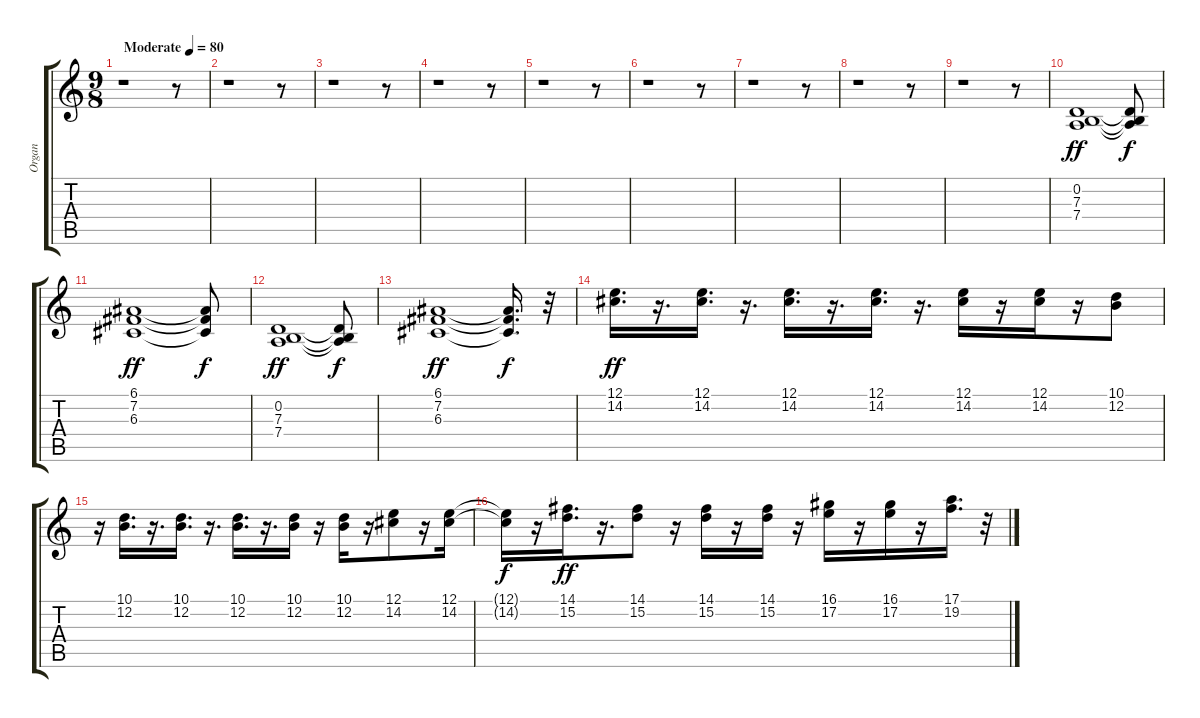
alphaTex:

\track ("Organ" "Organ") {instrument drawbarorgan}
\staff {score tabs}
\tuning (E4 B3 G3 D3 A2 E2) {hide}
\ts (9 8)
\tempo (80 "Moderate")
\clef g2
\ks c
r.1{dy ff instrument drawbarorgan} r.8 |
r.1 r.8 |
r.1 r.8 |
r.1 r.8 |
r.1 r.8 |
r.1 r.8 |
r.1 r.8 |
r.1 r.8 |
r.1 r.8 |
(0.2 7.3 7.4).1{balance 12} (0.2{t} 7.3{t} 7.4{t}).8{dy f} |
(6.1 7.2 6.3).1{dy ff} (6.1{t} 7.2{t} 6.3{t}).8{dy f} |
(0.2 7.3 7.4).1{dy ff} (0.2{t} 7.3{t} 7.4{t}).8{dy f} |
(6.1 7.2 6.3).1{dy ff} (6.1{t} 7.2{t} 6.3{t}).16{d dy f} r.32 |
(12.1 14.2).16{d dy ff instrument drawbarorgan} r.16{d} (12.1 14.2).16{d} r.16{d} (12.1 14.2).16{d} r.16{d} (12.1 14.2).16{d} r.16{d} (12.1 14.2).16 r.16 (12.1 14.2).16 r.16 (10.1 12.2).8 |
r.16 (10.1 12.2).16{d} r.16{d} (10.1 12.2).16{d} r.16{d} (10.1 12.2).16{d} r.16{d} (10.1 12.2).16 r.16 (10.1 12.2).16 r.16 (12.1 14.2).8 r.16 (12.1 14.2).16 |
(12.1{t} 14.2{t}).16{dy f} r.16 (14.1 15.2).16{d dy ff} r.16{d} (14.1 15.2).8 r.16 (14.1 15.2).16 r.16 (14.1 15.2).16 r.16 (16.1 17.2).16 r.16 (16.1 17.2).16 r.16 (17.1 19.2).16{d} r.32
